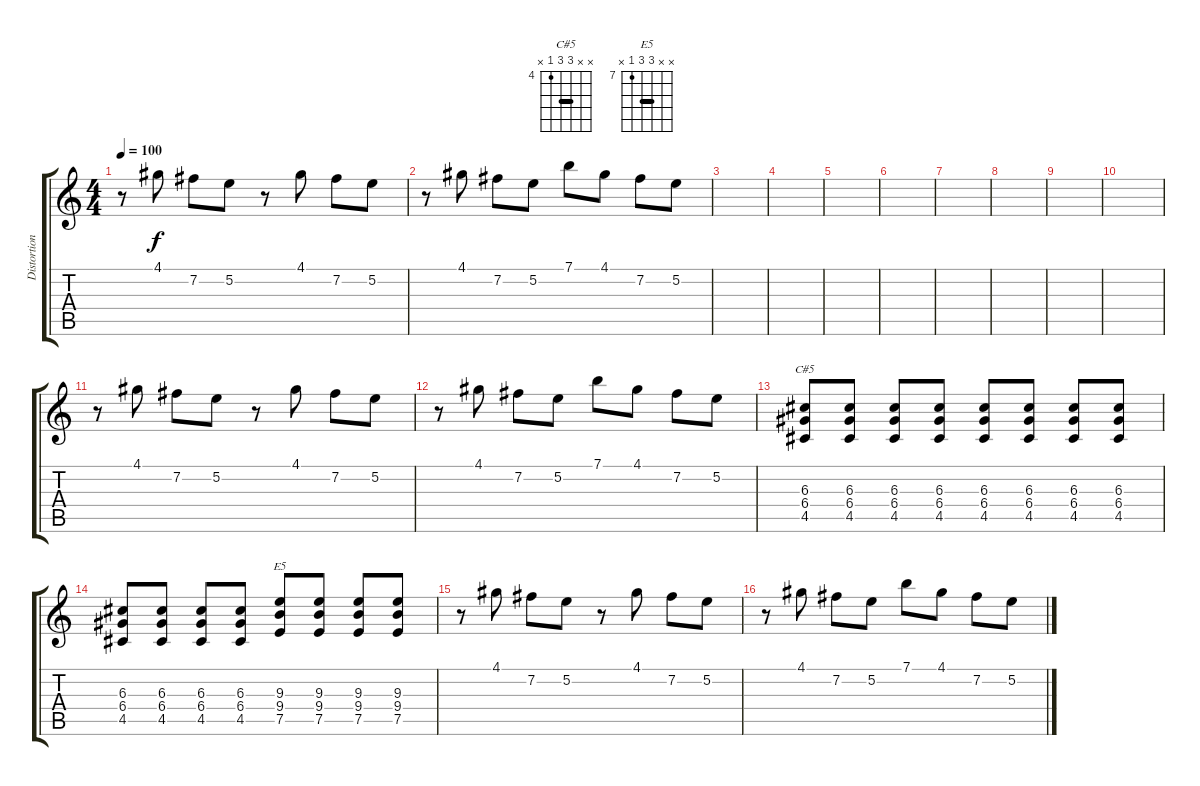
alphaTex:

\track ("Distortion Guitar" "Distortion") {instrument distortionguitar}
\staff {score tabs}
\tuning (E4 B3 G3 D3 A2 E2) {hide}
\chord ("C#5" x x 6 6 4 x) {firstfret 4 barre 6}
\chord ("E5" x x 9 9 7 x) {firstfret 7 barre 9}
\ts (4 4)
\tempo 100
\clef g2
\ks c
r.8{dy f} 4.1.8 7.2.8 5.2.8 r.8 4.1.8 7.2.8 5.2.8 |
r.8 4.1.8 7.2.8 5.2.8 7.1.8 4.1.8 7.2.8 5.2.8 |
|
|
|
|
|
|
|
|
r.8 4.1.8 7.2.8 5.2.8 r.8 4.1.8 7.2.8 5.2.8 |
r.8 4.1.8 7.2.8 5.2.8 7.1.8 4.1.8 7.2.8 5.2.8 |
(6.3 6.4 4.5).8{ch "C#5"} (6.3 6.4 4.5).8 (6.3 6.4 4.5).8 (6.3 6.4 4.5).8 (6.3 6.4 4.5).8 (6.3 6.4 4.5).8 (6.3 6.4 4.5).8 (6.3 6.4 4.5).8 |
(6.3 6.4 4.5).8 (6.3 6.4 4.5).8 (6.3 6.4 4.5).8 (6.3 6.4 4.5).8 (9.3 9.4 7.5).8{ch "E5"} (9.3 9.4 7.5).8 (9.3 9.4 7.5).8 (9.3 9.4 7.5).8 |
r.8 4.1.8 7.2.8 5.2.8 r.8 4.1.8 7.2.8 5.2.8 |
r.8 4.1.8 7.2.8 5.2.8 7.1.8 4.1.8 7.2.8 5.2.8
